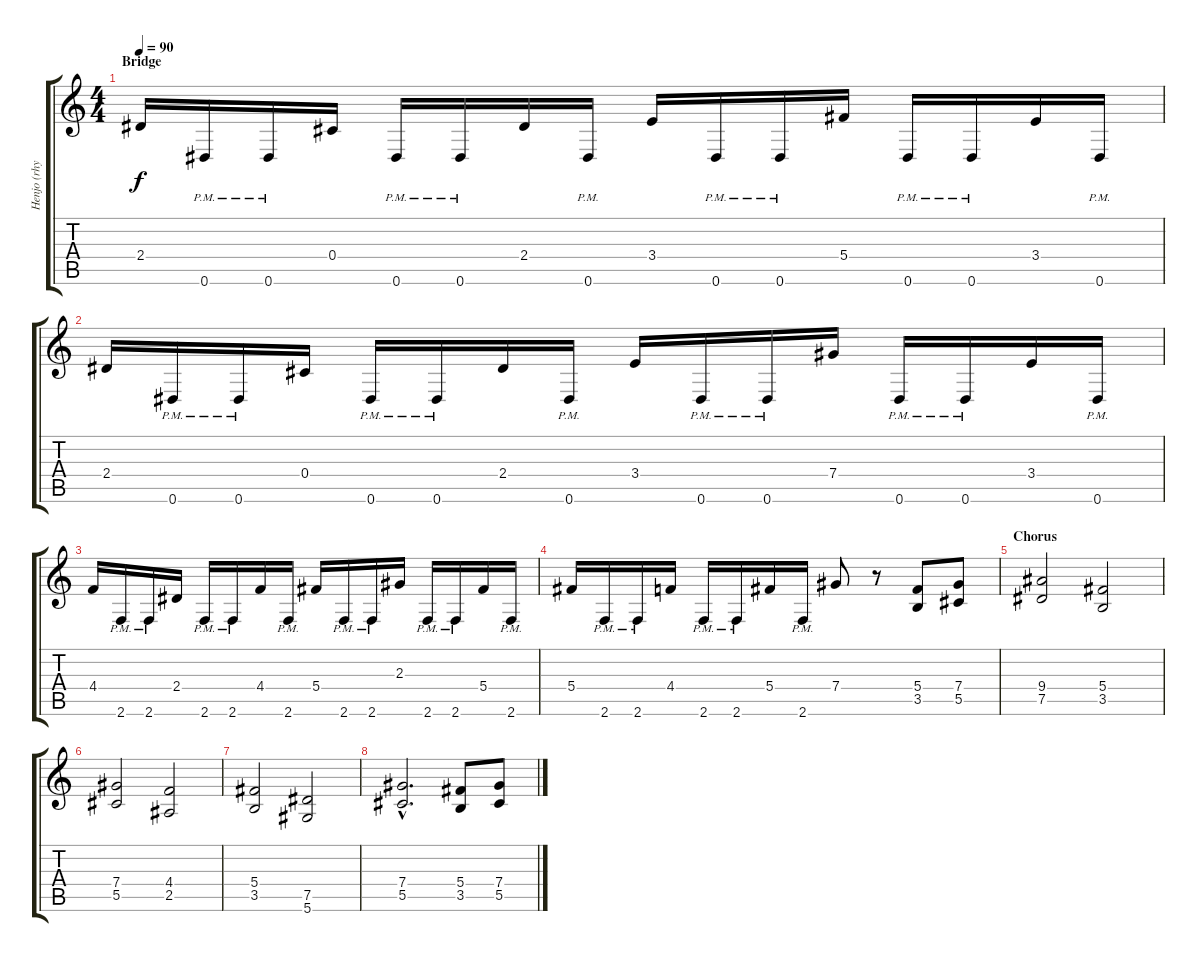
\track ("Henjo (rhythm)" "Henjo (rhy") {instrument distortionguitar}
\staff {score tabs}
\tuning (Eb4 Bb3 Gb3 Db3 Ab2 Eb2) {hide}
\ts (4 4)
\section ("" "Bridge")
\tempo 90
\clef g2
\ks c
2.4.16{dy f} 0.6{pm}.16 0.6{pm}.16 0.4.16 0.6{pm}.16 0.6{pm}.16 2.4.16 0.6{pm}.16 3.4.16 0.6{pm}.16 0.6{pm}.16 5.4.16 0.6{pm}.16 0.6{pm}.16 3.4.16 0.6{pm}.16 |
2.4.16 0.6{pm}.16 0.6{pm}.16 0.4.16 0.6{pm}.16 0.6{pm}.16 2.4.16 0.6{pm}.16 3.4.16 0.6{pm}.16 0.6{pm}.16 7.4.16 0.6{pm}.16 0.6{pm}.16 3.4.16 0.6{pm}.16 |
4.4.16 2.6{pm}.16 2.6{pm}.16 2.4.16 2.6{pm}.16 2.6{pm}.16 4.4.16 2.6{pm}.16 5.4.16 2.6{pm}.16 2.6{pm}.16 2.3.16 2.6{pm}.16 2.6{pm}.16 5.4.16 2.6{pm}.16 |
5.4.16 2.6{pm}.16 2.6{pm}.16 4.4.16 2.6{pm}.16 2.6{pm}.16 5.4.16 2.6{pm}.16 7.4.8 r.8 (5.4 3.5).8 (7.4 5.5).8 |
\section ("" "Chorus")
(9.4 7.5).2 (5.4 3.5).2 |
(7.4 5.5).2 (4.4 2.5).2 |
(5.4 3.5).2 (7.5 5.6).2 |
(7.4{hac} 5.5{hac}).2{d} (5.4 3.5).8 (7.4 5.5).8
